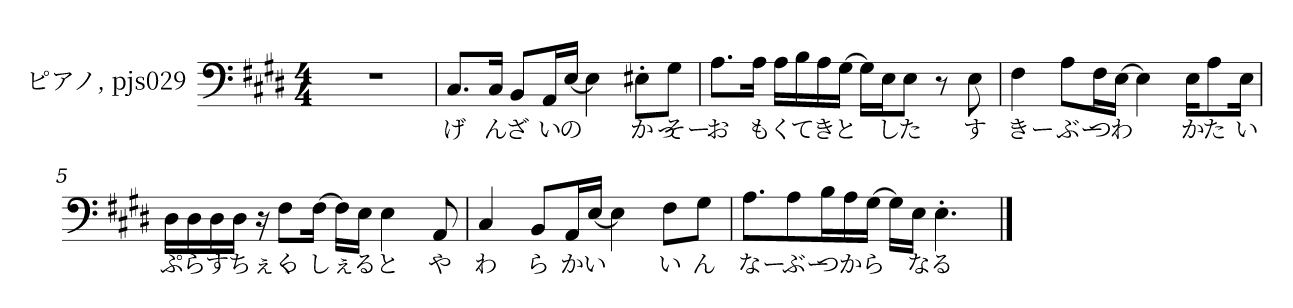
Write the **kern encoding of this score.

**kern	**text
*part1	*part1
*staff1	*staff1
*I"ピアノ, pjs029	*
*clefF4	*
*k[f#c#g#d#]	*
*M4/4	*
*MM90	*
=1	=1
1r	.
=2	=2
!	!LO:LY:b
8.C#/L	げ
!	!LO:LY:b
16C#/Jk	ん
!	!LO:LY:b
8BB/L	ざ
!	!LO:LY:b
16AA/L	い
!	!LO:LY:b
[16E/JJ	の
4E\]	.
!	!LO:LY:b
8E#X'\L	かっ
!	!LO:LY:b
8G#\J	そー
=3	=3
!	!LO:LY:b
8.A\L	お
!	!LO:LY:b
16A\Jk	も
!	!LO:LY:b
16A\LL	く
!	!LO:LY:b
16B\	て
!	!LO:LY:b
16A\	き
!	!LO:LY:b
[16G#\JJ	と
16G#\LL]	.
!	!LO:LY:b
16E\J	し
!	!LO:LY:b
8E\J	た
8r	.
!	!LO:LY:b
8E\	す
=4	=4
!	!LO:LY:b
4F#\	きー
!	!LO:LY:b
8A\L	ぶー
!	!LO:LY:b
16F#\L	つ
!	!LO:LY:b
[16E\JJ	わ
4E\]	.
!	!LO:LY:b
16E\KL	か
!	!LO:LY:b
8A\	た
!	!LO:LY:b
16E\Jk	い
!!LO:LB:g=z
=5	=5
!	!LO:LY:b
16D#\LL	ぷ
!	!LO:LY:b
16D#\	ら
!	!LO:LY:b
16D#\	す
!	!LO:LY:b
16D#\JJ	ちぇっ
16r	.
!	!LO:LY:b
8F#\L	く
!	!LO:LY:b
[16F#\Jk	しぇ
16F#\LL]	.
!	!LO:LY:b
16E\JJ	る
!	!LO:LY:b
4E\	と
!	!LO:LY:b
8AA/	や
=6	=6
!	!LO:LY:b
4C#/	わ
!	!LO:LY:b
8BB/L	ら
!	!LO:LY:b
16AA/L	か
!	!LO:LY:b
[16E/JJ	い
4E\]	.
!	!LO:LY:b
8F#\L	い
!	!LO:LY:b
8G#\J	ん
=7	=7
!	!LO:LY:b
8.A\L	なー
!	!LO:LY:b
8A\	ぶー
!	!LO:LY:b
16B\L	つ
!	!LO:LY:b
16A\	か
!	!LO:LY:b
[16G#\JJ	ら
16G#\LL]	.
!	!LO:LY:b
16E\JJ	な
!	!LO:LY:b
4.E'\	る
==	==
*-	*-
